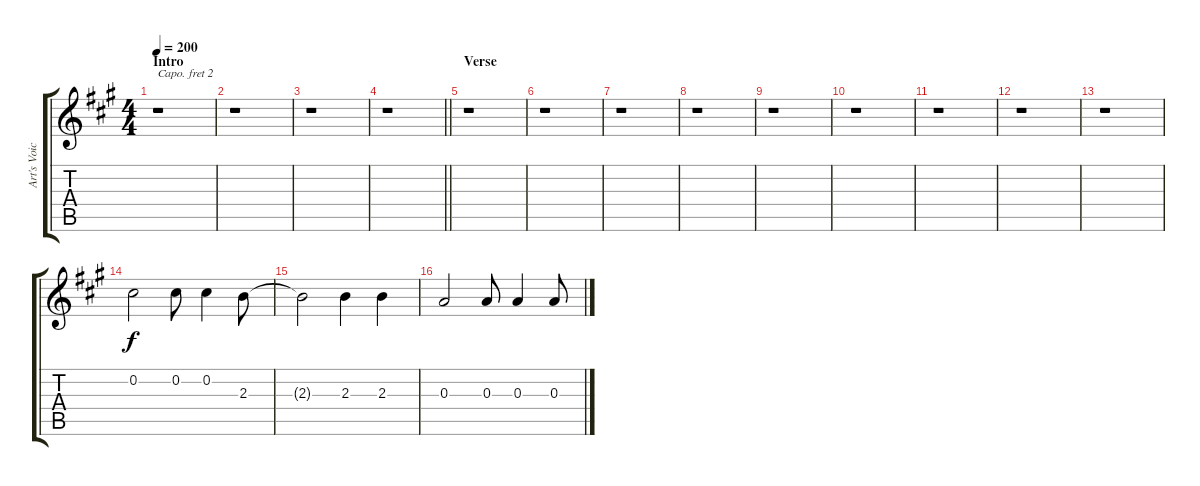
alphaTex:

\track ("Art's Voice" "Art's Voic") {instrument electricguitarclean}
\staff {score tabs}
\capo 2
\tuning (E4 B3 G3 D3 A2 E2) {hide}
\ts (4 4)
\section ("" "Intro")
\tempo 200
\clef g2
\ks a
r.1{dy f instrument electricguitarclean} |
r.1 |
r.1 |
\barLineRight lightlight
r.1 |
\section ("" "Verse")
r.1 |
r.1 |
r.1 |
r.1 |
r.1 |
r.1 |
r.1 |
r.1 |
r.1 |
0.2.2 0.2.8 0.2.4 2.3.8 |
2.3{t}.2 2.3.4 2.3.4 |
0.3.2 0.3.8 0.3.4 0.3.8
